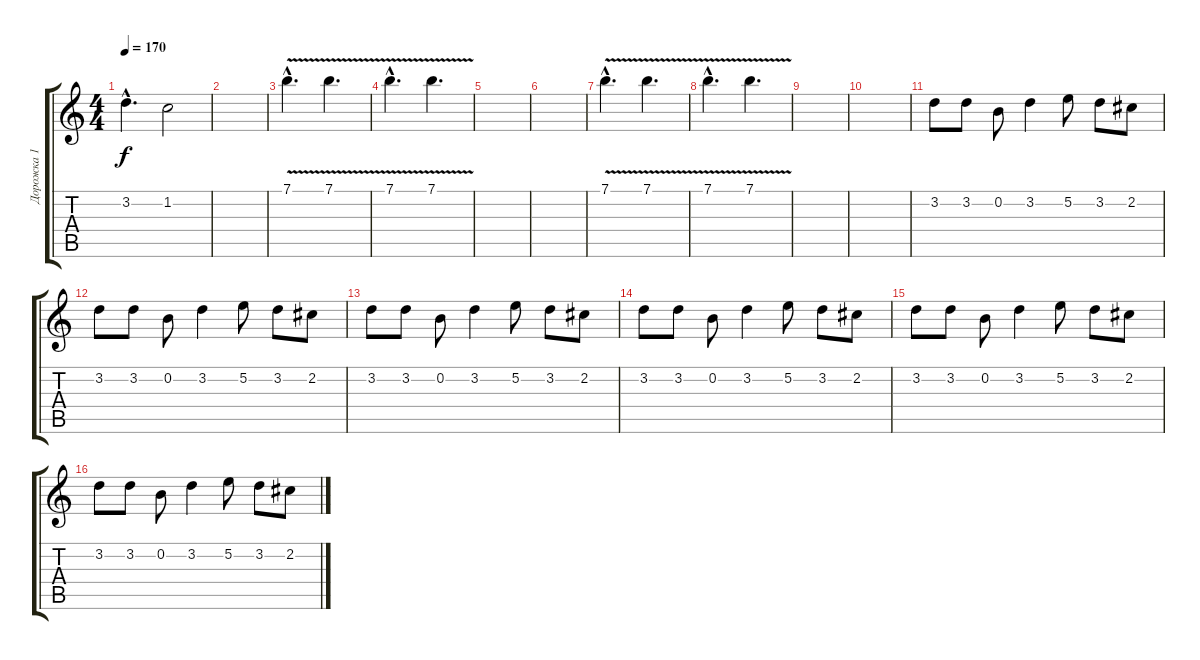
\track ("Дорожка 1" "Дорожка 1") {instrument distortionguitar}
\staff {score tabs}
\tuning (E4 B3 G3 D3 A2 E2) {hide}
\ts (4 4)
\tempo 170
\clef g2
\ks c
3.2{hac}.4{d dy f} 1.2.2 |
|
7.1{v hac}.4{d} 7.1{v}.4{d} |
7.1{v hac}.4{d} 7.1{v}.4{d} |
|
|
7.1{v hac}.4{d} 7.1{v}.4{d} |
7.1{v hac}.4{d} 7.1{v}.4{d} |
|
|
3.2.8 3.2.8 0.2.8 3.2.4 5.2.8 3.2.8 2.2.8 |
3.2.8 3.2.8 0.2.8 3.2.4 5.2.8 3.2.8 2.2.8 |
3.2.8 3.2.8 0.2.8 3.2.4 5.2.8 3.2.8 2.2.8 |
3.2.8 3.2.8 0.2.8 3.2.4 5.2.8 3.2.8 2.2.8 |
3.2.8 3.2.8 0.2.8 3.2.4 5.2.8 3.2.8 2.2.8 |
3.2.8 3.2.8 0.2.8 3.2.4 5.2.8 3.2.8 2.2.8
